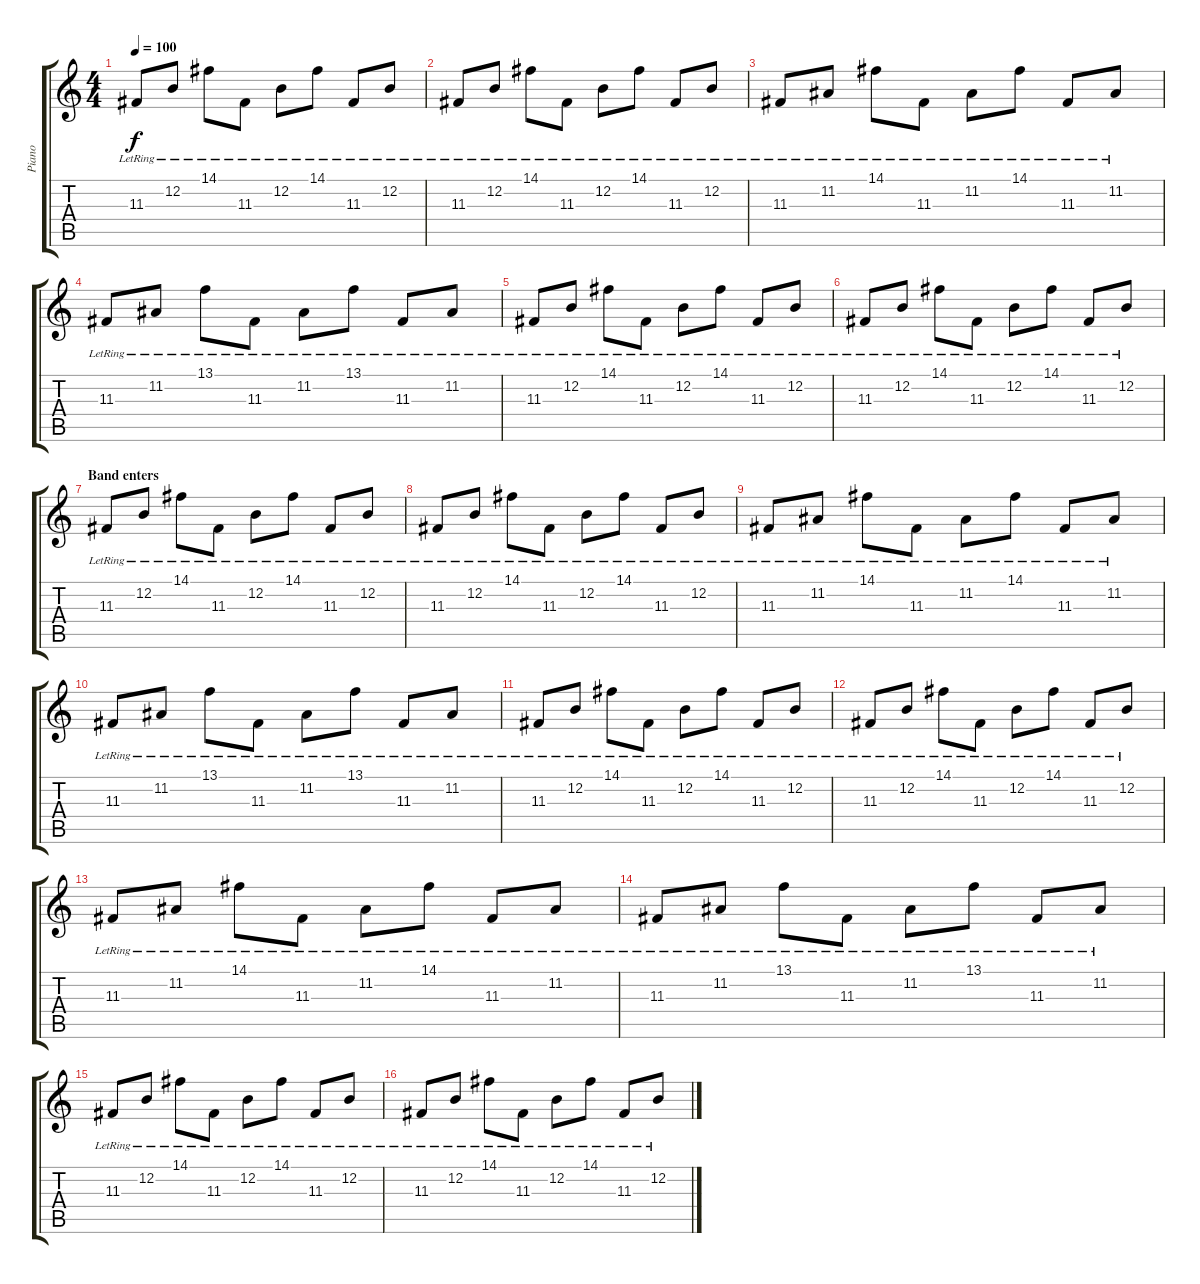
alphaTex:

\track ("Piano" "Piano") {instrument acousticgrandpiano}
\staff {score tabs}
\tuning (E4 B3 G3 D3 A2 E2) {hide}
\ts (4 4)
\tempo 100
\clef g2
\ks c
11.3{lr}.8{dy f} 12.2{lr}.8 14.1{lr}.8 11.3{lr}.8 12.2{lr}.8 14.1{lr}.8 11.3{lr}.8 12.2{lr}.8 |
11.3{lr}.8 12.2{lr}.8 14.1{lr}.8 11.3{lr}.8 12.2{lr}.8 14.1{lr}.8 11.3{lr}.8 12.2{lr}.8 |
11.3{lr}.8 11.2{lr}.8 14.1{lr}.8 11.3{lr}.8 11.2{lr}.8 14.1{lr}.8 11.3{lr}.8 11.2{lr}.8 |
11.3{lr}.8 11.2{lr}.8 13.1{lr}.8 11.3{lr}.8 11.2{lr}.8 13.1{lr}.8 11.3{lr}.8 11.2{lr}.8 |
11.3{lr}.8 12.2{lr}.8 14.1{lr}.8 11.3{lr}.8 12.2{lr}.8 14.1{lr}.8 11.3{lr}.8 12.2{lr}.8 |
11.3{lr}.8 12.2{lr}.8 14.1{lr}.8 11.3{lr}.8 12.2{lr}.8 14.1{lr}.8 11.3{lr}.8 12.2{lr}.8 |
\section ("" "Band enters")
11.3{lr}.8{volume 9} 12.2{lr}.8 14.1{lr}.8 11.3{lr}.8 12.2{lr}.8 14.1{lr}.8 11.3{lr}.8 12.2{lr}.8 |
11.3{lr}.8 12.2{lr}.8 14.1{lr}.8 11.3{lr}.8 12.2{lr}.8 14.1{lr}.8 11.3{lr}.8 12.2{lr}.8 |
11.3{lr}.8 11.2{lr}.8 14.1{lr}.8 11.3{lr}.8 11.2{lr}.8 14.1{lr}.8 11.3{lr}.8 11.2{lr}.8 |
11.3{lr}.8 11.2{lr}.8 13.1{lr}.8 11.3{lr}.8 11.2{lr}.8 13.1{lr}.8 11.3{lr}.8 11.2{lr}.8 |
11.3{lr}.8 12.2{lr}.8 14.1{lr}.8 11.3{lr}.8 12.2{lr}.8 14.1{lr}.8 11.3{lr}.8 12.2{lr}.8 |
11.3{lr}.8 12.2{lr}.8 14.1{lr}.8 11.3{lr}.8 12.2{lr}.8 14.1{lr}.8 11.3{lr}.8 12.2{lr}.8 |
11.3{lr}.8 11.2{lr}.8 14.1{lr}.8 11.3{lr}.8 11.2{lr}.8 14.1{lr}.8 11.3{lr}.8 11.2{lr}.8 |
11.3{lr}.8 11.2{lr}.8 13.1{lr}.8 11.3{lr}.8 11.2{lr}.8 13.1{lr}.8 11.3{lr}.8 11.2{lr}.8 |
11.3{lr}.8 12.2{lr}.8 14.1{lr}.8 11.3{lr}.8 12.2{lr}.8 14.1{lr}.8 11.3{lr}.8 12.2{lr}.8 |
11.3{lr}.8 12.2{lr}.8 14.1{lr}.8 11.3{lr}.8 12.2{lr}.8 14.1{lr}.8 11.3{lr}.8 12.2{lr}.8
